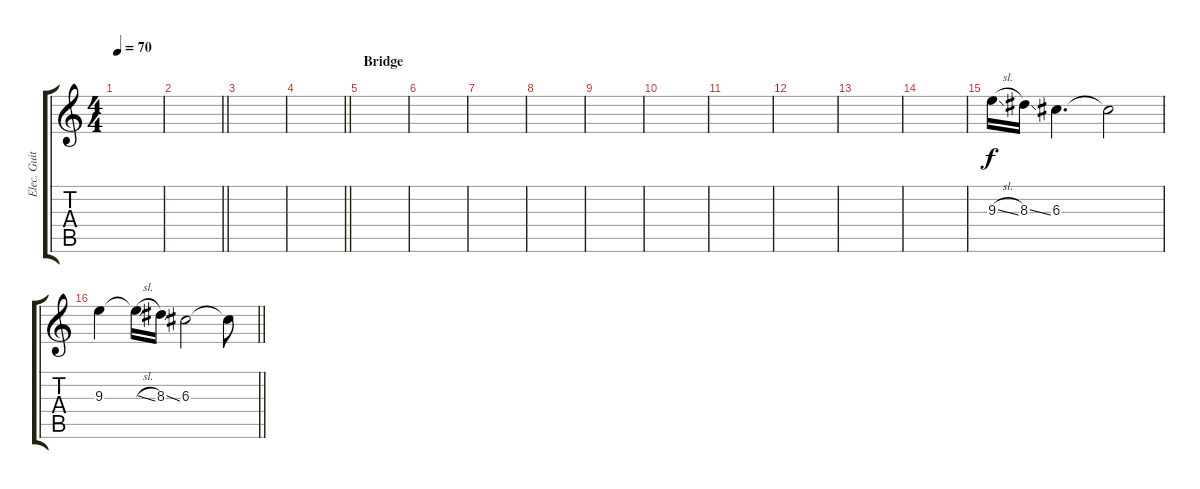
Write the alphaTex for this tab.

\track ("Elec. Guitar" "Elec. Guit") {instrument electricguitarjazz}
\staff {score tabs}
\tuning (E4 B3 G3 D3 A2 E2) {hide}
\ts (4 4)
\tempo 70
\clef g2
\ks c
|
\barLineRight lightlight
|
|
\barLineRight lightlight
|
\section ("" "Bridge")
|
|
|
|
|
|
|
|
|
|
9.3{sl}.16 8.3{ss}.16 6.3.4{d} 6.3{t}.2 |
\barLineRight lightlight
9.3.4 9.3{sl t}.16 8.3{ss}.16 6.3.2 6.3{t}.8
